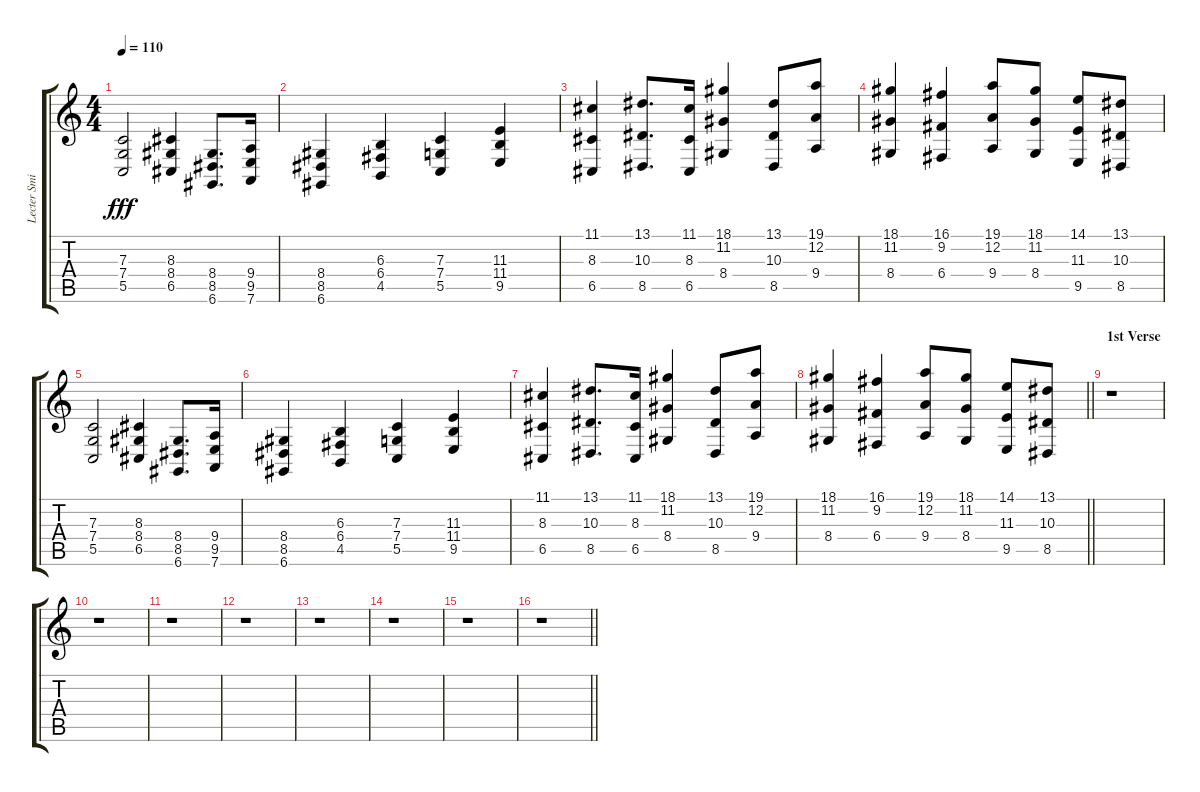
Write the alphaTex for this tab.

\track ("Lecter Smith" "Lecter Smi") {instrument stringensemble1}
\staff {score tabs}
\tuning (D4 A3 F3 C3 G2 D2) {hide}
\ts (4 4)
\tempo 110
\clef g2
\ks c
(7.3 7.4 5.5).2{dy fff volume 12 instrument choiraahs} (8.3 8.4 6.5).4 (8.4 8.5 6.6).8{d} (9.4 9.5 7.6).16 |
(8.4 8.5 6.6).4 (6.3 6.4 4.5).4 (7.3 7.4 5.5).4 (11.3 11.4 9.5).4 |
(11.1 8.3 6.5).4 (13.1 10.3 8.5).8{d} (11.1 8.3 6.5).16 (18.1 11.2 8.4).4 (13.1 10.3 8.5).8 (19.1 12.2 9.4).8 |
(18.1 11.2 8.4).4 (16.1 9.2 6.4).4 (19.1 12.2 9.4).8 (18.1 11.2 8.4).8 (14.1 11.3 9.5).8 (13.1 10.3 8.5).8 |
(7.3 7.4 5.5).2{volume 12 instrument choiraahs} (8.3 8.4 6.5).4 (8.4 8.5 6.6).8{d} (9.4 9.5 7.6).16 |
(8.4 8.5 6.6).4 (6.3 6.4 4.5).4 (7.3 7.4 5.5).4 (11.3 11.4 9.5).4 |
(11.1 8.3 6.5).4 (13.1 10.3 8.5).8{d} (11.1 8.3 6.5).16 (18.1 11.2 8.4).4 (13.1 10.3 8.5).8 (19.1 12.2 9.4).8 |
\barLineRight lightlight
(18.1 11.2 8.4).4 (16.1 9.2 6.4).4 (19.1 12.2 9.4).8 (18.1 11.2 8.4).8 (14.1 11.3 9.5).8 (13.1 10.3 8.5).8 |
\section ("" "1st Verse")
r.1 |
r.1 |
r.1 |
r.1 |
r.1 |
r.1 |
r.1 |
\barLineRight lightlight
r.1
